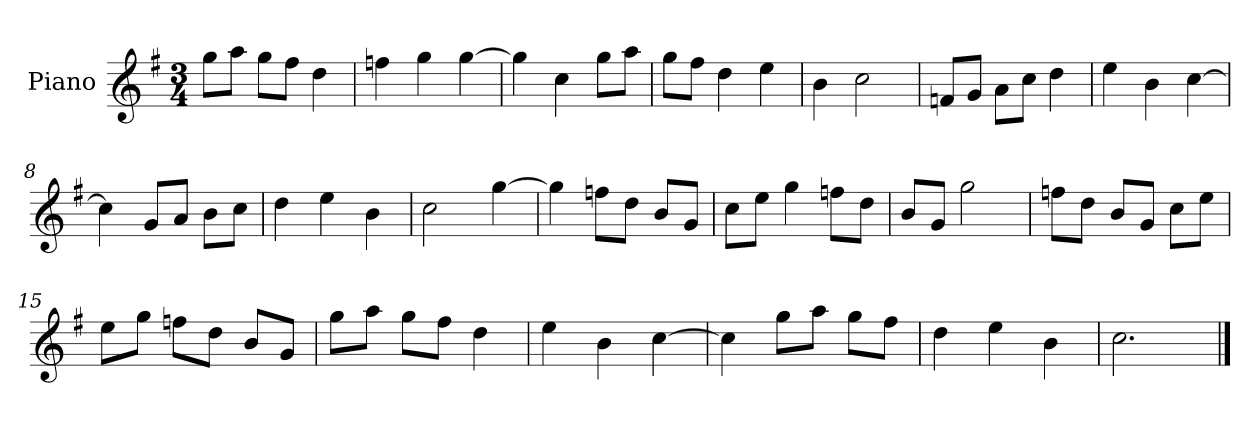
**kern
*part1
*staff1
*I"Piano
*I'P-no
*clefG2
*k[f#]
*M3/4
*MM177
=1
8gg\L
8aa\J
8gg\L
8ff#\J
4dd\
=2
4ffn\
4gg\
[4gg\
=3
4gg\]
4cc\
8gg\L
8aa\J
=4
8gg\L
8ff#\J
4dd\
4ee\
=5
4b\
2cc\
=6
8fn/L
8g/J
8a\L
8cc\J
4dd\
=7
4ee\
4b\
[4cc\
=8
4cc\]
8g/L
8a/J
8b\L
8cc\J
=9
4dd\
4ee\
4b\
!!LO:LB:g=z
=10
2cc\
[4gg\
=11
4gg\]
8ffn\L
8dd\J
8b/L
8g/J
=12
8cc\L
8ee\J
4gg\
8ffn\L
8dd\J
=13
8b/L
8g/J
2gg\
=14
8ffn\L
8dd\J
8b/L
8g/J
8cc\L
8ee\J
=15
8ee\L
8gg\J
8ffn\L
8dd\J
8b/L
8g/J
=16
8gg\L
8aa\J
8gg\L
8ff#\J
4dd\
=17
4ee\
4b\
[4cc\
!!LO:LB:g=z
=18
4cc\]
8gg\L
8aa\J
8gg\L
8ff#\J
=19
4dd\
4ee\
4b\
=20
2.cc\
==
*-
